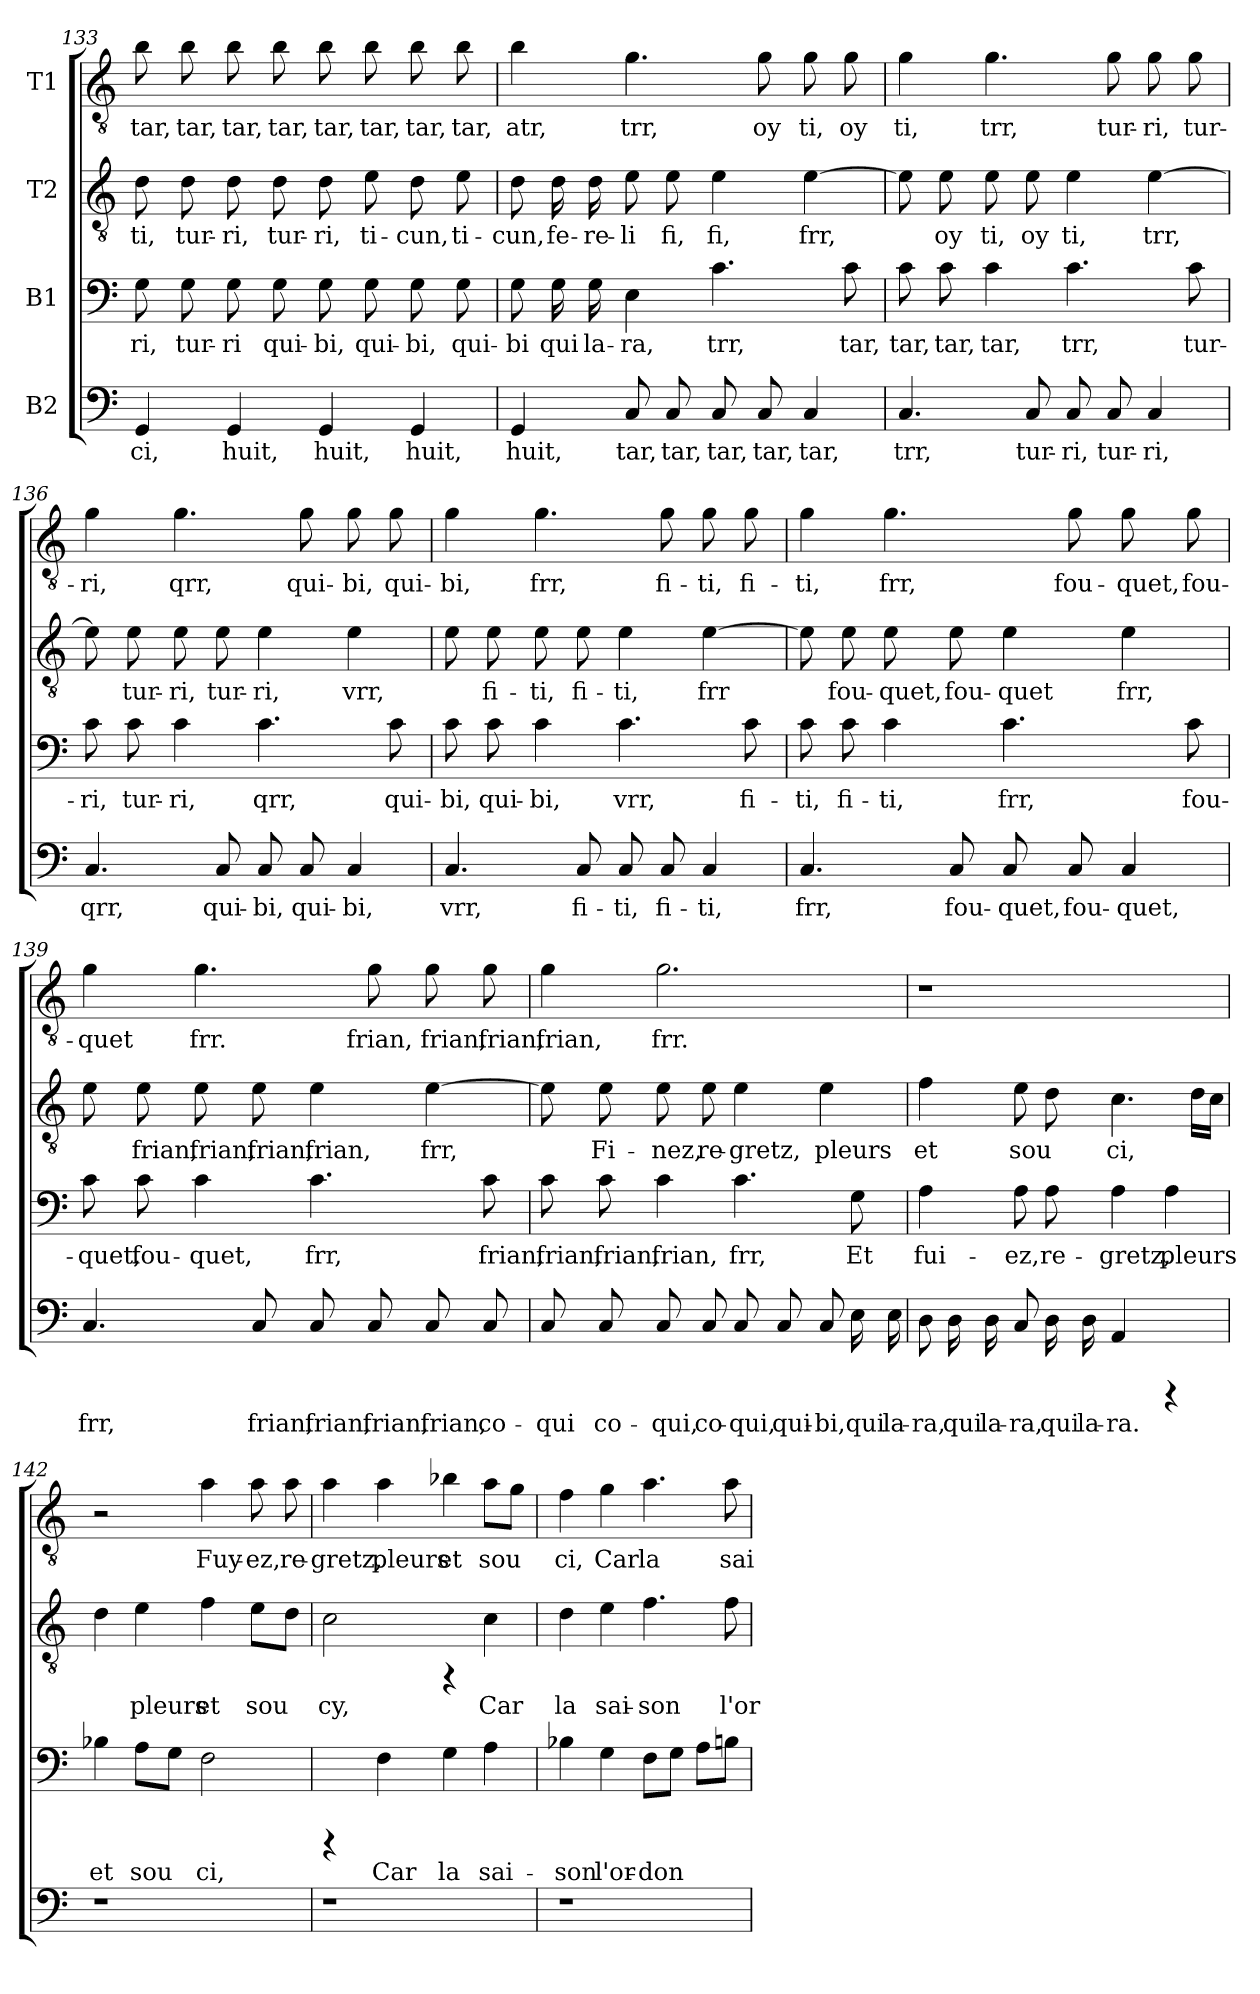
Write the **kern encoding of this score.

**kern	**text	**kern	**text	**kern	**text	**kern	**text
*part4	*part4	*part3	*part3	*part2	*part2	*part1	*part1
*staff4	*staff4	*staff3	*staff3	*staff2	*staff2	*staff1	*staff1
*I"B2	*	*I"B1	*	*I"T2	*	*I"T1	*
*clefF4	*	*clefF4	*	*clefGv2	*	*clefGv2	*
*k[]	*	*k[]	*	*k[]	*	*k[]	*
*C:	*	*C:	*	*C:	*	*C:	*
=133	=133	=133	=133	=133	=133	=133	=133
!	!LO:LY:b:cj	!	!LO:LY:b:cj	!	!LO:LY:b:cj	!	!LO:LY:b:cj
4GG/	-ci,	8G\	-ri,	8d\	ti,	8b\	tar,
!	!	!	!LO:LY:b:cj	!	!LO:LY:b:cj	!	!LO:LY:b:cj
.	.	8G\	tur-	8d\	tur-	8b\	tar,
!	!LO:LY:b:cj	!	!LO:LY:b:cj	!	!LO:LY:b:cj	!	!LO:LY:b:cj
4GG/	huit,	8G\	-ri	8d\	-ri,	8b\	tar,
!	!	!	!LO:LY:b:cj	!	!LO:LY:b:cj	!	!LO:LY:b:cj
.	.	8G\	qui-	8d\	tur-	8b\	tar,
!	!LO:LY:b:cj	!	!LO:LY:b:cj	!	!LO:LY:b:cj	!	!LO:LY:b:cj
4GG/	huit,	8G\	-bi,	8d\	-ri,	8b\	tar,
!	!	!	!LO:LY:b:cj	!	!LO:LY:b:cj	!	!LO:LY:b:cj
.	.	8G\	qui-	8e\	ti-	8b\	tar,
!	!LO:LY:b:cj	!	!LO:LY:b:cj	!	!LO:LY:b:cj	!	!LO:LY:b:cj
4GG/	huit,	8G\	-bi,	8d\	-cun,	8b\	tar,
!	!	!	!LO:LY:b:cj	!	!LO:LY:b:cj	!	!LO:LY:b:cj
.	.	8G\	qui-	8e\	ti-	8b\	tar,
!!LO:PB:g=z
=134	=134	=134	=134	=134	=134	=134	=134
!	!LO:LY:b:cj	!	!LO:LY:b:cj	!	!LO:LY:b:cj	!	!LO:LY:b:cj
4GG/	huit,	8G\	-bi	8d\	-cun,	4b\	atr,
!	!	!	!LO:LY:b:cj	!	!LO:LY:b:cj	!	!
.	.	16G\	qui	16d\	fe-	.	.
!	!	!	!LO:LY:b:cj	!	!LO:LY:b:cj	!	!
.	.	16G\	la-	16d\	-re-	.	.
!	!LO:LY:b:cj	!	!LO:LY:b:cj	!	!LO:LY:b:cj	!	!LO:LY:b:cj
8C/	tar,	4E\	-ra,	8e\	-li	4.g\	trr,
!	!LO:LY:b:cj	!	!	!	!LO:LY:b:cj	!	!
8C/	tar,	.	.	8e\	fi,	.	.
!	!LO:LY:b:cj	!	!LO:LY:b:cj	!	!LO:LY:b:cj	!	!
8C/	tar,	4.c\	trr,	4e\	fi,	.	.
!	!LO:LY:b:cj	!	!	!	!	!	!LO:LY:b:cj
8C/	tar,	.	.	.	.	8g\	oy
!	!LO:LY:b:cj	!	!	!	!LO:LY:b:cj	!	!LO:LY:b:cj
4C/	tar,	.	.	[>4e\	frr,-	8g\	ti,
!	!	!	!LO:LY:b:cj	!	!	!	!LO:LY:b:cj
.	.	8c\	tar,	.	.	8g\	oy
=135	=135	=135	=135	=135	=135	=135	=135
!	!LO:LY:b:cj	!	!LO:LY:b:cj	!	!LO:LY:b:cj	!	!LO:LY:b:cj
4.C/	trr,	8c\	tar,	8e\]	--	4g\	ti,
!	!	!	!LO:LY:b:cj	!	!LO:LY:b:cj	!	!
.	.	8c\	tar,	8e\	-oy	.	.
!	!	!	!LO:LY:b:cj	!	!LO:LY:b:cj	!	!LO:LY:b:cj
.	.	4c\	tar,	8e\	ti,	4.g\	trr,
!	!LO:LY:b:cj	!	!	!	!LO:LY:b:cj	!	!
8C/	tur-	.	.	8e\	oy	.	.
!	!LO:LY:b:cj	!	!LO:LY:b:cj	!	!LO:LY:b:cj	!	!
8C/	-ri,	4.c\	trr,	4e\	ti,	.	.
!	!LO:LY:b:cj	!	!	!	!	!	!LO:LY:b:cj
8C/	tur-	.	.	.	.	8g\	tur-
!	!LO:LY:b:cj	!	!	!	!LO:LY:b:cj	!	!LO:LY:b:cj
4C/	-ri,	.	.	[>4e\	trr,-	8g\	-ri,
!	!	!	!LO:LY:b:cj	!	!	!	!LO:LY:b:cj
.	.	8c\	tur-	.	.	8g\	tur-
=136	=136	=136	=136	=136	=136	=136	=136
!	!LO:LY:b:cj	!	!LO:LY:b:cj	!	!LO:LY:b:cj	!	!LO:LY:b:cj
4.C/	qrr,	8c\	-ri,	8e\]	--	4g\	-ri,
!	!	!	!LO:LY:b:cj	!	!LO:LY:b:cj	!	!
.	.	8c\	tur-	8e\	-tur-	.	.
!	!	!	!LO:LY:b:cj	!	!LO:LY:b:cj	!	!LO:LY:b:cj
.	.	4c\	-ri,	8e\	-ri,	4.g\	qrr,
!	!LO:LY:b:cj	!	!	!	!LO:LY:b:cj	!	!
8C/	qui-	.	.	8e\	tur-	.	.
!	!LO:LY:b:cj	!	!LO:LY:b:cj	!	!LO:LY:b:cj	!	!
8C/	-bi,	4.c\	qrr,	4e\	-ri,	.	.
!	!LO:LY:b:cj	!	!	!	!	!	!LO:LY:b:cj
8C/	qui-	.	.	.	.	8g\	qui-
!	!LO:LY:b:cj	!	!	!	!LO:LY:b:cj	!	!LO:LY:b:cj
4C/	-bi,	.	.	4e\	vrr,	8g\	-bi,
!	!	!	!LO:LY:b:cj	!	!	!	!LO:LY:b:cj
.	.	8c\	qui-	.	.	8g\	qui-
!!LO:PB:g=z
=137	=137	=137	=137	=137	=137	=137	=137
!	!LO:LY:b:cj	!	!LO:LY:b:cj	!	!LO:LY:b:cj	!	!LO:LY:b:cj
4.C/	vrr,	8c\	-bi,	8e\	.	4g\	-bi,
!	!	!	!LO:LY:b:cj	!	!LO:LY:b:cj	!	!
.	.	8c\	qui-	8e\	fi-	.	.
!	!	!	!LO:LY:b:cj	!	!LO:LY:b:cj	!	!LO:LY:b:cj
.	.	4c\	-bi,	8e\	-ti,	4.g\	frr,
!	!LO:LY:b:cj	!	!	!	!LO:LY:b:cj	!	!
8C/	fi-	.	.	8e\	fi-	.	.
!	!LO:LY:b:cj	!	!LO:LY:b:cj	!	!LO:LY:b:cj	!	!
8C/	-ti,	4.c\	vrr,	4e\	-ti,	.	.
!	!LO:LY:b:cj	!	!	!	!	!	!LO:LY:b:cj
8C/	fi-	.	.	.	.	8g\	fi-
!	!LO:LY:b:cj	!	!	!	!LO:LY:b:cj	!	!LO:LY:b:cj
4C/	-ti,	.	.	[>4e\	frr-	8g\	-ti,
!	!	!	!LO:LY:b:cj	!	!	!	!LO:LY:b:cj
.	.	8c\	fi-	.	.	8g\	fi-
=138	=138	=138	=138	=138	=138	=138	=138
!	!LO:LY:b:cj	!	!LO:LY:b:cj	!	!LO:LY:b:cj	!	!LO:LY:b:cj
4.C/	frr,	8c\	-ti,	8e\]	--	4g\	-ti,
!	!	!	!LO:LY:b:cj	!	!LO:LY:b:cj	!	!
.	.	8c\	fi-	8e\	-fou-	.	.
!	!	!	!LO:LY:b:cj	!	!LO:LY:b:cj	!	!LO:LY:b:cj
.	.	4c\	-ti,	8e\	-quet,	4.g\	frr,
!	!LO:LY:b:cj	!	!	!	!LO:LY:b:cj	!	!
8C/	fou-	.	.	8e\	fou-	.	.
!	!LO:LY:b:cj	!	!LO:LY:b:cj	!	!LO:LY:b:cj	!	!
8C/	-quet,	4.c\	frr,	4e\	-quet	.	.
!	!LO:LY:b:cj	!	!	!	!	!	!LO:LY:b:cj
8C/	fou-	.	.	.	.	8g\	fou-
!	!LO:LY:b:cj	!	!	!	!LO:LY:b:cj	!	!LO:LY:b:cj
4C/	-quet,	.	.	4e\	frr,-	8g\	-quet,
!	!	!	!LO:LY:b:cj	!	!	!	!LO:LY:b:cj
.	.	8c\	fou-	.	.	8g\	fou-
!!LO:LB:g=z
=139	=139	=139	=139	=139	=139	=139	=139
!	!LO:LY:b:cj	!	!LO:LY:b:cj	!	!LO:LY:b:cj	!	!LO:LY:b:cj
4.C/	frr,	8c\	-quet,	8e\	--	4g\	-quet
!	!	!	!LO:LY:b:cj	!	!LO:LY:b:cj	!	!
.	.	8c\	fou-	8e\	-frian,	.	.
!	!	!	!LO:LY:b:cj	!	!LO:LY:b:cj	!	!LO:LY:b:cj
.	.	4c\	-quet,	8e\	frian,	4.g\	frr.
!	!LO:LY:b:cj	!	!	!	!LO:LY:b:cj	!	!
8C/	frian,	.	.	8e\	frian,	.	.
!	!LO:LY:b:cj	!	!LO:LY:b:cj	!	!LO:LY:b:cj	!	!
8C/	frian,	4.c\	frr,	4e\	frian,	.	.
!	!LO:LY:b:cj	!	!	!	!	!	!LO:LY:b:cj
8C/	frian,	.	.	.	.	8g\	frian,
!	!LO:LY:b:cj	!	!	!	!LO:LY:b:cj	!	!LO:LY:b:cj
8C/	frian,	.	.	[>4e\	frr,-	8g\	frian,
!	!LO:LY:b:cj	!	!LO:LY:b:cj	!	!	!	!LO:LY:b:cj
8C/	co-	8c\	frian,	.	.	8g\	frian,
=140	=140	=140	=140	=140	=140	=140	=140
!	!LO:LY:b:cj	!	!LO:LY:b:cj	!	!LO:LY:b:cj	!	!LO:LY:b:cj
8C/	-qui	8c\	frian,	8e\]	--	4g\	frian,
!	!LO:LY:b:cj	!	!LO:LY:b:cj	!	!LO:LY:b:cj	!	!
8C/	co-	8c\	frian,	8e\	-Fi-	.	.
!	!LO:LY:b:cj	!	!LO:LY:b:cj	!	!LO:LY:b:cj	!	!LO:LY:b:cj
8C/	-qui,	4c\	frian,	8e\	-nez,	2.g\	frr.
!	!LO:LY:b:cj	!	!	!	!LO:LY:b:cj	!	!
8C/	co-	.	.	8e\	re-	.	.
!	!LO:LY:b:cj	!	!LO:LY:b:cj	!	!LO:LY:b:cj	!	!
8C/	-qui,	4.c\	frr,	4e\	-gretz,	.	.
!	!LO:LY:b:cj	!	!	!	!	!	!
8C/	qui-	.	.	.	.	.	.
!	!LO:LY:b:cj	!	!	!	!LO:LY:b:cj	!	!
8C/	-bi,	.	.	4e\	pleurs	.	.
!	!LO:LY:b:cj	!	!LO:LY:b:cj	!	!	!	!
16E\	qui	8G\	Et	.	.	.	.
!	!LO:LY:b:cj	!	!	!	!	!	!
16E\	la-	.	.	.	.	.	.
!!LO:LB:g=z
=141	=141	=141	=141	=141	=141	=141	=141
!	!LO:LY:b:cj	!	!LO:LY:b:cj	!	!LO:LY:b:cj	!	!
8D\	-ra,	4A\	fui-	4f\	et	1r	.
!	!LO:LY:b:cj	!	!	!	!	!	!
16D\	qui	.	.	.	.	.	.
!	!LO:LY:b:cj	!	!	!	!	!	!
16D\	la-	.	.	.	.	.	.
!	!LO:LY:b:cj	!	!LO:LY:b:cj	!	!LO:LY:b:cj	!	!
8C/	-ra,	8A\	-ez,	8e\	sou-	.	.
!	!LO:LY:b:cj	!	!LO:LY:b:cj	!	!LO:LY:b:cj	!	!
16D\	qui	8A\	re-	8d\	--	.	.
!	!LO:LY:b:cj	!	!	!	!	!	!
16D\	la-	.	.	.	.	.	.
!	!LO:LY:b:cj	!	!LO:LY:b:cj	!	!LO:LY:b:cj	!	!
4AA/	-ra.	4A\	-gretz,	4.c\	-ci,-	.	.
!	!	!	!LO:LY:b:cj	!	!	!	!
4rCCC	.	4A\	pleurs	.	.	.	.
!	!	!	!	!	!LO:LY:b:cj	!	!
.	.	.	.	16d\L	--	.	.
!	!	!	!	!	!LO:LY:b:cj	!	!
.	.	.	.	16c\J	--	.	.
=142	=142	=142	=142	=142	=142	=142	=142
!	!	!	!LO:LY:b:cj	!	!LO:LY:b:cj	!	!
1r	.	4B-X\	et	4d\	--	2r	.
!	!	!	!LO:LY:b:cj	!	!LO:LY:b:cj	!	!
.	.	8A\L	sou-	4e\	-pleurs	.	.
!	!	!	!LO:LY:b:cj	!	!	!	!
.	.	8G\J	--	.	.	.	.
!	!	!	!LO:LY:b:cj	!	!LO:LY:b:cj	!	!LO:LY:b:cj
.	.	2F\	-ci,	4f\	et	4a\	Fuy-
!	!	!	!	!	!LO:LY:b:cj	!	!LO:LY:b:cj
.	.	.	.	8e\L	sou-	8a\	-ez,
!	!	!	!	!	!LO:LY:b:cj	!	!LO:LY:b:cj
.	.	.	.	8d\J	--	8a\	re-
=143	=143	=143	=143	=143	=143	=143	=143
!	!	!	!	!	!LO:LY:b:cj	!	!LO:LY:b:cj
1r	.	4rCCC	.	2c\	-cy,	4a\	-gretz,
!	!	!	!LO:LY:b:cj	!	!	!	!LO:LY:b:cj
.	.	4F\	Car	.	.	4a\	pleurs
!	!	!	!LO:LY:b:cj	!	!	!	!LO:LY:b:cj
.	.	4G\	la	4rFF	.	4b-X\	et
!	!	!	!LO:LY:b:cj	!	!LO:LY:b:cj	!	!LO:LY:b:cj
.	.	4A\	sai-	4c\	Car	8a\L	sou-
!	!	!	!	!	!	!	!LO:LY:b:cj
.	.	.	.	.	.	8g\J	--
!!LO:PB:g=z
=144	=144	=144	=144	=144	=144	=144	=144
!	!	!	!LO:LY:b:cj	!	!LO:LY:b:cj	!	!LO:LY:b:cj
1r	.	4B-X\	-son	4d\	la	4f\	-ci,
!	!	!	!LO:LY:b:cj	!	!LO:LY:b:cj	!	!LO:LY:b:cj
.	.	4G\	l'or-	4e\	sai-	4g\	Car
!	!	!	!LO:LY:b:cj	!	!LO:LY:b:cj	!	!LO:LY:b:cj
.	.	8F\L	-don-	4.f\	-son	4.a\	la
!	!	!	!LO:LY:b:cj	!	!	!	!
.	.	8G\J	--	.	.	.	.
!	!	!	!LO:LY:b:cj	!	!	!	!
.	.	8A\L	--	.	.	.	.
!	!	!	!LO:LY:b:cj	!	!LO:LY:b:cj	!	!LO:LY:b:cj
.	.	8Bn\J	--	8f\	l'or-	8a\	sai-
=	=	=	=	=	=	=	=
*-	*-	*-	*-	*-	*-	*-	*-
